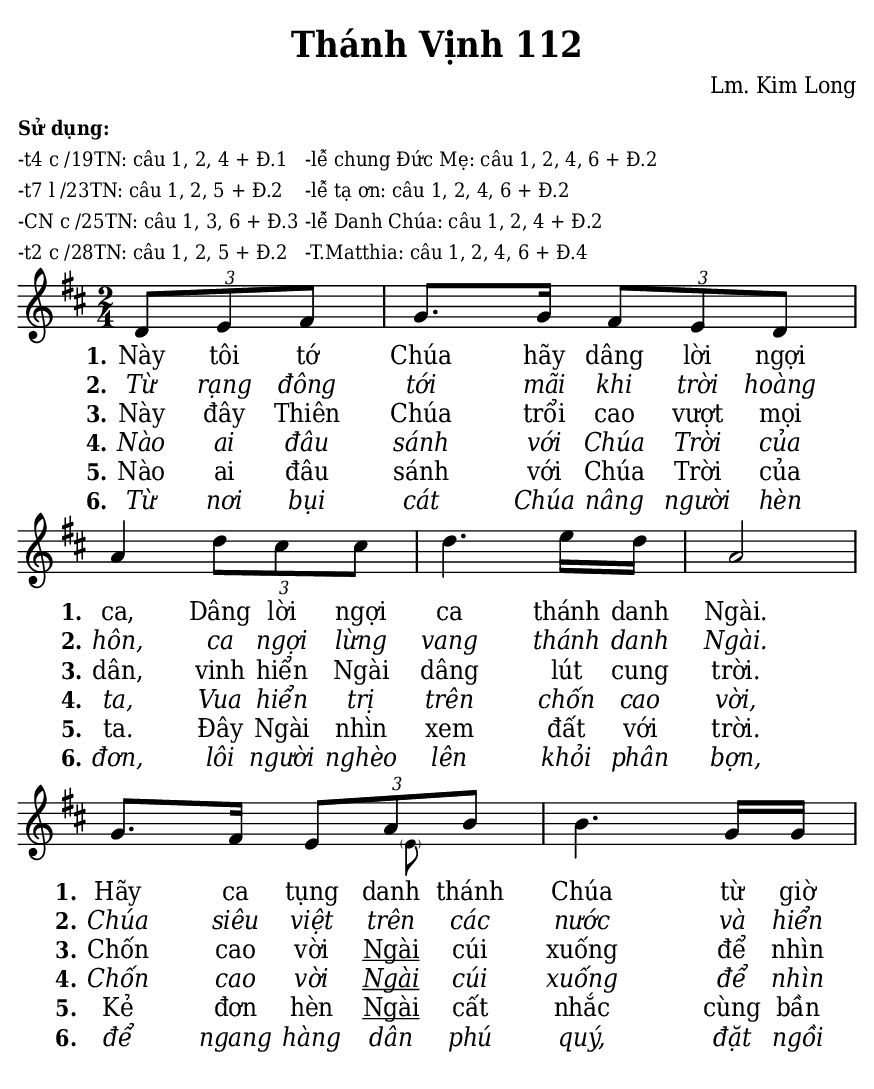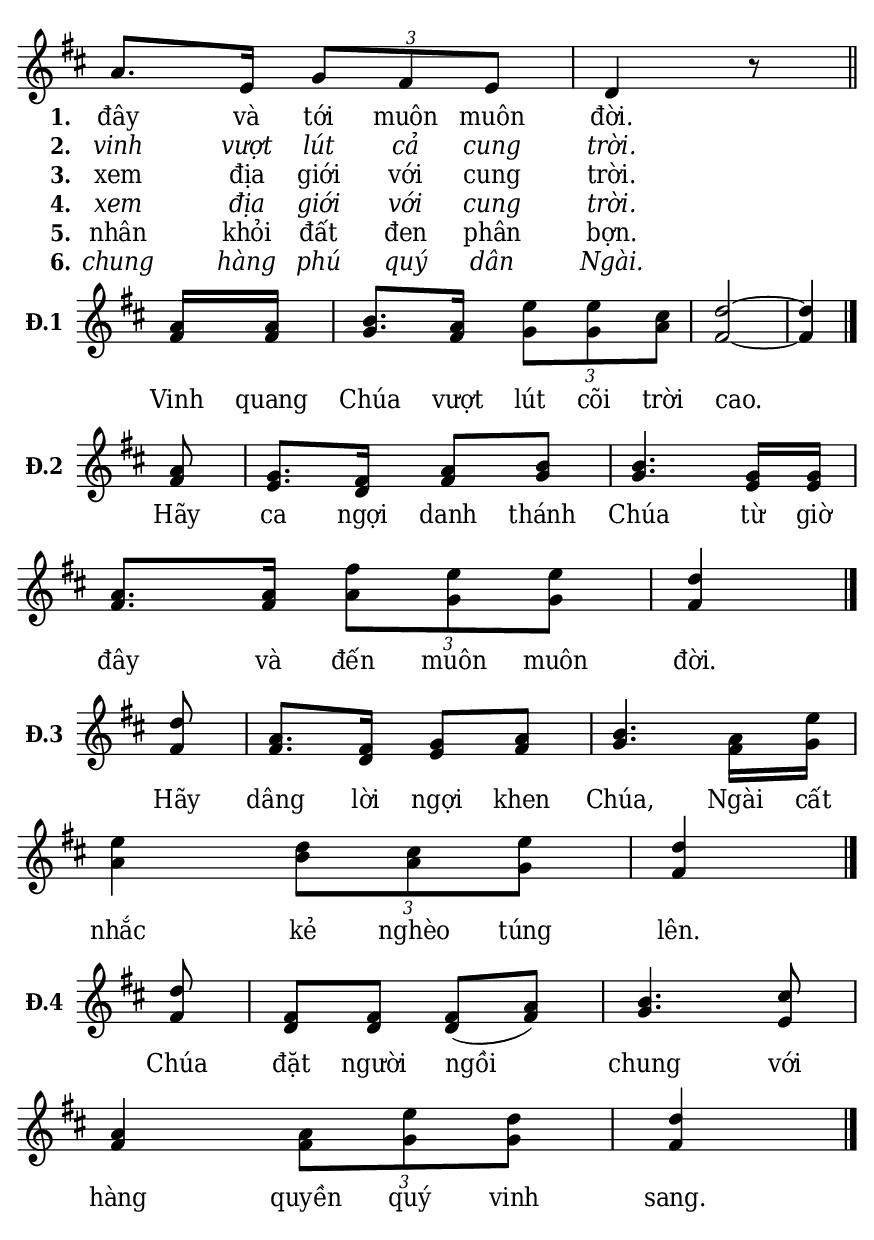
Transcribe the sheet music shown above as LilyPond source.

% Cài đặt chung
\version "2.22.1"
\include "english.ly"

\header {
  title = "Thánh Vịnh 112"
  composer = "Lm. Kim Long"
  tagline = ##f
}

% mã nguồn cho những chức năng chưa hỗ trợ trong phiên bản lilypond hiện tại
% cung cấp bởi cộng đồng lilypond khi gửi email đến lilypond-user@gnu.org
% in số phiên khúc trên mỗi dòng
#(define (add-grob-definition grob-name grob-entry)
     (set! all-grob-descriptions
           (cons ((@@ (lily) completize-grob-entry)
                  (cons grob-name grob-entry))
                 all-grob-descriptions)))

#(add-grob-definition
    'StanzaNumberSpanner
    `((direction . ,LEFT)
      (font-series . bold)
      (padding . 1.0)
      (side-axis . ,X)
      (stencil . ,ly:text-interface::print)
      (X-offset . ,ly:side-position-interface::x-aligned-side)
      (Y-extent . ,grob::always-Y-extent-from-stencil)
      (meta . ((class . Spanner)
               (interfaces . (font-interface
                              side-position-interface
                              stanza-number-interface
                              text-interface))))))

\layout {
    \context {
      \Global
      \grobdescriptions #all-grob-descriptions
    }
    \context {
      \Score
      \remove Stanza_number_align_engraver
      \consists
        #(lambda (context)
           (let ((texts '())
                 (syllables '()))
             (make-engraver
              (acknowledgers
               ((stanza-number-interface engraver grob source-engraver)
                  (set! texts (cons grob texts)))
               ((lyric-syllable-interface engraver grob source-engraver)
                  (set! syllables (cons grob syllables))))
              ((stop-translation-timestep engraver)
                 (for-each
                  (lambda (text)
                    (for-each
                     (lambda (syllable)
                       (ly:pointer-group-interface::add-grob
                        text
                        'side-support-elements
                        syllable))
                     syllables))
                  texts)
                 (set! syllables '())))))
    }
    \context {
      \Lyrics
      \remove Stanza_number_engraver
      \consists
        #(lambda (context)
           (let ((text #f)
                 (last-stanza #f))
             (make-engraver
              ((process-music engraver)
                 (let ((stanza (ly:context-property context 'stanza #f)))
                   (if (and stanza (not (equal? stanza last-stanza)))
                       (let ((column (ly:context-property context
'currentCommandColumn)))
                         (set! last-stanza stanza)
                         (if text
                             (ly:spanner-set-bound! text RIGHT column))
                         (set! text (ly:engraver-make-grob engraver
'StanzaNumberSpanner '()))
                         (ly:grob-set-property! text 'text stanza)
                         (ly:spanner-set-bound! text LEFT column)))))
              ((finalize engraver)
                 (if text
                     (let ((column (ly:context-property context
'currentCommandColumn)))
                       (ly:spanner-set-bound! text RIGHT column)))))))
      \override StanzaNumberSpanner.horizon-padding = 10000
    }
}

stanzaReminderOff =
  \temporary \override StanzaNumberSpanner.after-line-breaking =
     #(lambda (grob)
        ;; Can be replaced with (not (first-broken-spanner? grob)) in 2.23.
        (if (let ((siblings (ly:spanner-broken-into (ly:grob-original grob))))
              (and (pair? siblings)
                   (not (eq? grob (car siblings)))))
            (ly:grob-suicide! grob)))

stanzaReminderOn = \undo \stanzaReminderOff
% kết thúc mã nguồn

% Nhạc
nhacPhanMot = \relative c' {
  \key d \major
  \time 2/4
  \partial 4 \tuplet 3/2 { d8 e fs } |
  g8. g16 \tuplet 3/2 { fs8 e d } |
  a'4 \tuplet 3/2 { d8 cs cs } |
  d4. e16 d |
  a2 |
  g8. fs16
  \tuplet 3/2 {
    e8
    <<
      {
        \voiceOne
        a
      }
  
      \new Voice = "splitpart" {
        \voiceTwo
        \once \override NoteColumn.force-hshift = #2
        \tweak font-size #-2
        \parenthesize
        e
      }
    >>
    b'
  }
  \oneVoice
  b4. g16 g |
  a8. e16 \tuplet 3/2 { g8 fs e } |
  d4 r8 \bar "||"
}

nhacPhanHai = \relative c'' {
  \key d \major
  \time 2/4
  \partial 8
  <<
    {
      a16 a |
      b8. a16 \tuplet 3/2 { e'8 e cs } |
      d2 ~ |
      d4 \bar "|."
    }
    {
      fs,16 fs |
      g8. fs16 \tuplet 3/2 { g8 g a } |
      fs2 ~ |
      fs4
    }
  >>
}

nhacPhanBa = \relative c'' {
  \key d \major
  \time 2/4
  \partial 8
  <<
    {
      a8 |
      g8. fs16 a8 b |
      b4. g16 g |
      a8. a16 \tuplet 3/2 { fs'8 e e } |
      d4 \bar "|."
    }
    {
      fs,8 |
      e8. d16 fs8 g |
      g4. e16 e |
      fs8. fs16 \tuplet 3/2 { a8 g g } |
      fs4
    }
  >>
}

nhacPhanBon = \relative c'' {
  \key d \major
  \time 2/4
  \partial 8
  <<
    {
      d8 |
      a8. fs16 g8 a |
      b4. a16 e' |
      e4 \tuplet 3/2 { d8 cs e } |
      d4 \bar "|."
    }
    {
      fs,8 |
      fs8. d16 e8 fs |
      g4. fs16 g |
      a4 \tuplet 3/2 { b8 a g } |
      fs4
    }
  >>
}

nhacPhanNam = \relative c'' {
  \key d \major
  \time 2/4
  \partial 8
  <<
    {
      d8 |
      fs, fs fs (a) |
      b4. cs8 |
      a4 \tuplet 3/2 { a8 e' d } |
      d4 \bar "|."
    }
    {
      fs,8 |
      d8 d d (fs) |
      g4. e8 |
      fs4 \tuplet 3/2 { fs8 g g } |
      fs4
    }
  >>
}

% Lời
loiPhanMot = \lyricmode {
  <<
    {
      \set stanza = "1."
      Này tôi tớ Chúa hãy dâng lời ngợi ca,
      Dâng lời ngợi ca thánh danh Ngài.
      Hãy ca tụng danh thánh Chúa
      từ giờ đây và tới muôn muôn đời.
    }
    \new Lyrics {
	    \set associatedVoice = "beSop"
	    \set stanza = "2."
      \override Lyrics.LyricText.font-shape = #'italic
      Từ rạng đông tới mãi khi trời hoàng hôn,
      ca ngợi lừng vang thánh danh Ngài.
      Chúa siêu việt trên các nước
      và hiển vinh vượt lút cả cung trời.
    }
    \new Lyrics {
	    \set associatedVoice = "beSop"
	    \set stanza = "3."
      Này đây Thiên Chúa trổi cao vượt mọi dân,
      vinh hiển Ngài dâng lút cung trời.
      Chốn cao vời \markup { \underline "Ngài" } cúi xuống
      để nhìn xem địa giới với cung trời.
    }
    \new Lyrics {
	    \set associatedVoice = "beSop"
	    \set stanza = "4."
      \override Lyrics.LyricText.font-shape = #'italic
      Nào ai đâu sánh với Chúa Trời của ta,
      Vua hiển trị trên chốn cao vời,
      Chốn cao vời \markup { \italic \underline "Ngài" } cúi xuống
      để nhìn xem địa giới với cung trời.
    }
    \new Lyrics {
	    \set associatedVoice = "beSop"
	    \set stanza = "5."
      Nào ai đâu sánh với Chúa Trời của ta.
      Đây Ngài nhìn xem đất với trời.
      Kẻ đơn hèn \markup { \underline "Ngài" } cất nhắc
      cùng bần nhân khỏi đất đen phân bợn.
    }
    \new Lyrics {
	    \set associatedVoice = "beSop"
	    \set stanza = "6."
      \override Lyrics.LyricText.font-shape = #'italic
      Từ nơi bụi cát Chúa nâng người hèn đơn,
      lôi người nghèo lên khỏi phân bợn,
      để ngang hàng dân phú quý,
      đặt ngồi chung hàng phú quý dân Ngài.
    }
  >>
}

loiPhanHai = \lyricmode {
  Vinh quang Chúa vượt lút cõi trời cao.
}

loiPhanBa = \lyricmode {
  Hãy ca ngợi danh thánh Chúa từ giờ đây và đến muôn muôn đời.
}

loiPhanBon = \lyricmode {
  Hãy dâng lời ngợi khen Chúa, Ngài cất nhắc kẻ nghèo túng lên.
}

loiPhanNam = \lyricmode {
  Chúa đặt người ngồi chung với hàng quyền quý vinh sang.
}

% Dàn trang
\paper {
  #(set-paper-size "a5")
  top-margin = 3\mm
  bottom-margin = 3\mm
  left-margin = 3\mm
  right-margin = 3\mm
  indent = #0
  #(define fonts
	 (make-pango-font-tree "Deja Vu Serif Condensed"
	 		       "Deja Vu Serif Condensed"
			       "Deja Vu Serif Condensed"
			       (/ 20 20)))
  print-page-number = ##f
  ragged-bottom = ##t
  page-count = 2
}

\markup {
  \vspace #1
  %\fill-line {
    \column {
      \left-align {
        \line { \bold \small "Sử dụng:" }
        \line { \small "-t4 c /19TN: câu 1, 2, 4 + Đ.1" }
        \line { \small "-t7 l /23TN: câu 1, 2, 5 + Đ.2" }
        \line { \small "-CN c /25TN: câu 1, 3, 6 + Đ.3" }
        \line { \small "-t2 c /28TN: câu 1, 2, 5 + Đ.2" }
      }
    }
    \column {
      \left-align {
        \line { \small " " }
        \line { \small "-lễ chung Đức Mẹ: câu 1, 2, 4, 6 + Đ.2" }
        \line { \small "-lễ tạ ơn: câu 1, 2, 4, 6 + Đ.2" }
        \line { \small "-lễ Danh Chúa: câu 1, 2, 4 + Đ.2" }
        \line { \small "-T.Matthia: câu 1, 2, 4, 6 + Đ.4" }
      }
    }
  %}
}

\score {
  <<
    \new Staff <<
        \clef treble
        \new Voice = beSop {
          \nhacPhanMot
        }
      \new Lyrics \lyricsto beSop \loiPhanMot
    >>
  >>
  \layout {
    \override Lyrics.LyricSpace.minimum-distance = #1
    \override Score.BarNumber.break-visibility = ##(#f #f #f)
    \override Score.SpacingSpanner.uniform-stretching = ##t
    ragged-last = ##f
  }
}

\score {
  <<
    \new Staff \with {
      \remove "Time_signature_engraver"
      instrumentName = \markup { \bold "Đ.1" }} <<
        \clef treble
        \new Voice = beSop {
          \nhacPhanHai
        }
      \new Lyrics \lyricsto beSop \loiPhanHai
    >>
  >>
  \layout {
    indent = 10
    \override Lyrics.LyricSpace.minimum-distance = #3
    \override Score.BarNumber.break-visibility = ##(#f #f #f)
    \override Score.SpacingSpanner.uniform-stretching = ##t
    \override LyricHyphen.minimum-distance = #2.0
    ragged-last = ##f
  }
}

\score {
  <<
    \new Staff \with {
      \remove "Time_signature_engraver"
      instrumentName = \markup { \bold "Đ.2" }} <<
        \clef treble
        \new Voice = beSop {
          \nhacPhanBa
        }
      \new Lyrics \lyricsto beSop \loiPhanBa
    >>
  >>
  \layout {
    indent = 10
    \override Lyrics.LyricSpace.minimum-distance = #3
    \override Score.BarNumber.break-visibility = ##(#f #f #f)
    \override Score.SpacingSpanner.uniform-stretching = ##t
    \override LyricHyphen.minimum-distance = #2.0
    ragged-last = ##f
  }
}

\score {
  <<
    \new Staff \with {
      \remove "Time_signature_engraver"
      instrumentName = \markup { \bold "Đ.3" }} <<
        \clef treble
        \new Voice = beSop {
          \nhacPhanBon
        }
      \new Lyrics \lyricsto beSop \loiPhanBon
    >>
  >>
  \layout {
    indent = 10
    \override Lyrics.LyricSpace.minimum-distance = #3
    \override Score.BarNumber.break-visibility = ##(#f #f #f)
    \override Score.SpacingSpanner.uniform-stretching = ##t
    \override LyricHyphen.minimum-distance = #2.0
    ragged-last = ##f
  }
}

\score {
  <<
    \new Staff \with {
      \remove "Time_signature_engraver"
      instrumentName = \markup { \bold "Đ.4" }} <<
        \clef treble
        \new Voice = beSop {
          \nhacPhanNam
        }
      \new Lyrics \lyricsto beSop \loiPhanNam
    >>
  >>
  \layout {
    indent = 10
    \override Lyrics.LyricSpace.minimum-distance = #3
    \override Score.BarNumber.break-visibility = ##(#f #f #f)
    \override Score.SpacingSpanner.uniform-stretching = ##t
    \override LyricHyphen.minimum-distance = #2.0
    ragged-last = ##f
  }
}
